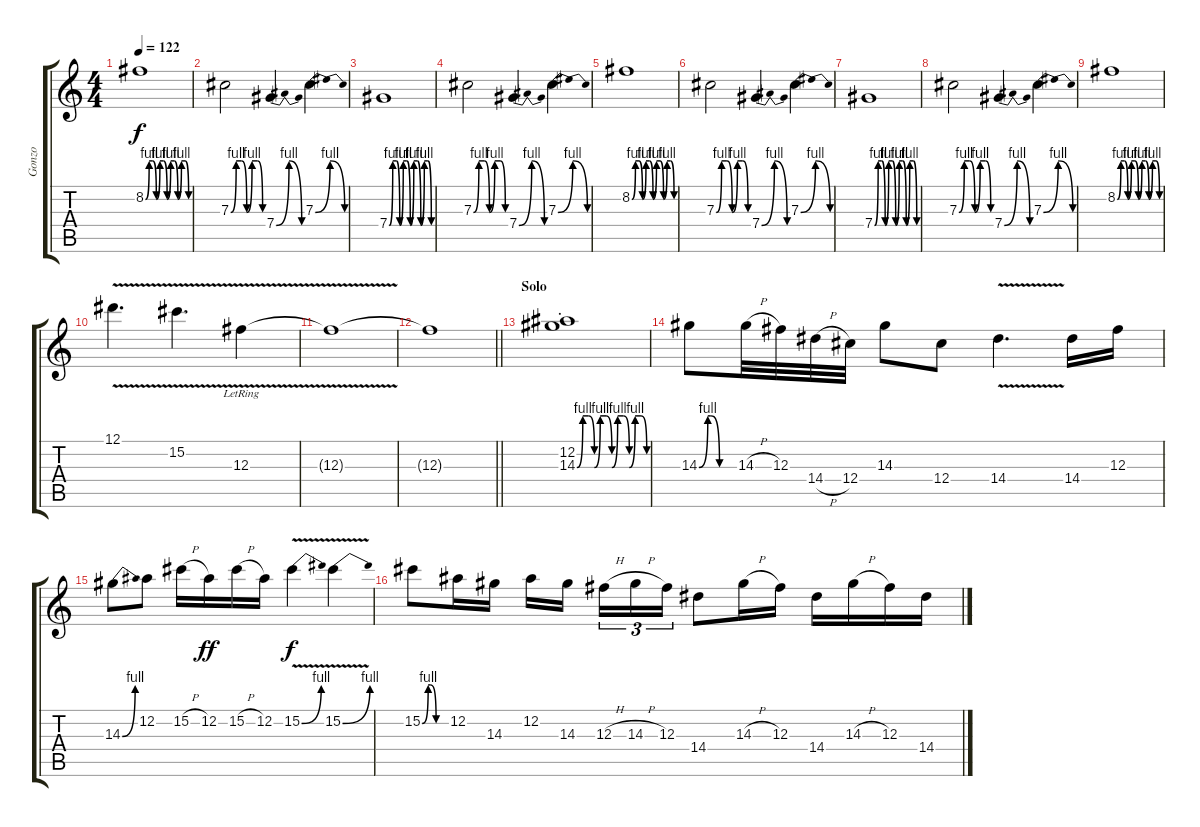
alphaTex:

\track ("Gonzo" "Gonzo") {instrument distortionguitar}
\staff {score tabs}
\tuning (Eb4 Bb3 Gb3 Db3 Ab2 Eb2) {hide}
\ts (4 4)
\tempo 122
\clef g2
\ks c
8.2{be (custom 0 0 5 4 10 4 15 0 20 4 25 4 30 0 35 4 40 4 45 0 50 4 55 4 60 0)}.1{dy f} |
7.3{be (custom 0 0 10 4 20 4 30 0 40 4 50 4 60 0)}.2 7.4{be (bendrelease 0 0 20 4 40 4 60 0)}.4 7.3{be (bendrelease 0 0 20 4 40 4 60 0)}.4 |
7.4{be (custom 0 0 5 4 10 4 15 0 20 4 25 4 30 0 35 4 40 4 45 0 50 4 55 4 60 0)}.1 |
7.3{be (custom 0 0 10 4 20 4 30 0 40 4 50 4 60 0)}.2 7.4{be (bendrelease 0 0 20 4 40 4 60 0)}.4 7.3{be (bendrelease 0 0 20 4 40 4 60 0)}.4 |
8.2{be (custom 0 0 5 4 10 4 15 0 20 4 25 4 30 0 35 4 40 4 45 0 50 4 55 4 60 0)}.1 |
7.3{be (custom 0 0 10 4 20 4 30 0 40 4 50 4 60 0)}.2 7.4{be (bendrelease 0 0 20 4 40 4 60 0)}.4 7.3{be (bendrelease 0 0 20 4 40 4 60 0)}.4 |
7.4{be (custom 0 0 5 4 10 4 15 0 20 4 25 4 30 0 35 4 40 4 45 0 50 4 55 4 60 0)}.1 |
7.3{be (custom 0 0 10 4 20 4 30 0 40 4 50 4 60 0)}.2 7.4{be (bendrelease 0 0 20 4 40 4 60 0)}.4 7.3{be (bendrelease 0 0 20 4 40 4 60 0)}.4 |
8.2{be (custom 0 0 5 4 10 4 15 0 20 4 25 4 30 0 35 4 40 4 45 0 50 4 55 4 60 0)}.1 |
12.1{v}.4{d volume 10 instrument distortionguitar} 15.2{v}.4{d} 12.3{v lr}.4 |
12.3{t}.1{volume 0} |
\barLineRight lightlight
12.3{t}.1 |
\section ("" "Solo")
(12.2{st} 14.3{be (custom 0 0 5 4 10 4 15 0 20 4 25 4 30 0 35 4 40 4 45 0 50 4 55 4 60 0)}).1{volume 11} |
14.3{be (custom 0 0 15 4 20 4 35 0 60 0)}.8 14.3{h}.32 12.3.32 14.4{h}.32 12.4.32 14.3.8 12.4.8 14.4{v}.4{d} 14.4.16 12.3.16 |
14.3{be (bend 0 0 60 4)}.8 12.2.8 15.2{h}.16 12.2.16{dy ff} 15.2{h}.16 12.2.16 15.2{be (bend 0 0 60 4) v}.4{dy f} 15.2{be (bend 0 0 60 4) v}.4 |
15.2{be (custom 0 0 15 4 20 4 35 0 60 0)}.8 12.2.16 14.3.16 12.2.16 14.3.16{beam splitsecondary} 12.3{h}.16{tu (3 2)} 14.3{h}.16{tu (3 2)} 12.3.16{tu (3 2)} 14.4.8 14.3{h}.16 12.3.16 14.4.16 14.3{h}.16 12.3.16 14.4.16
